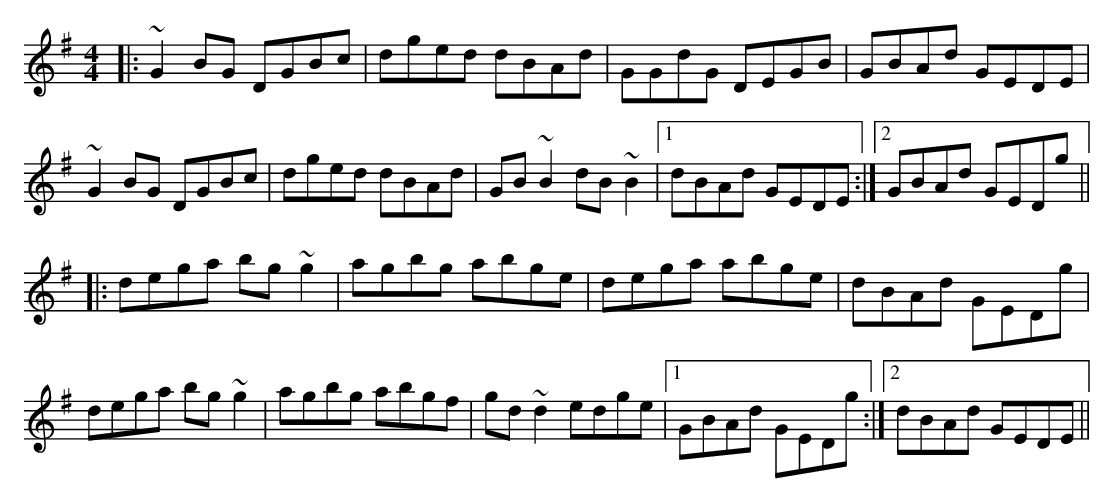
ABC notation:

X:1
M:4/4
K:G
|:~G2BG DGBc|dged dBAd|GGdG DEGB|GBAd GEDE|
~G2BG DGBc|dged dBAd|GB~B2 dB~B2|1 dBAd GEDE:|2 GBAd GEDg||
|:dega bg~g2|agbg abge|dega abge|dBAd GEDg|
dega bg~g2|agbg abgf|gd~d2 edge|1 GBAd GEDg:|2 dBAd GEDE||
